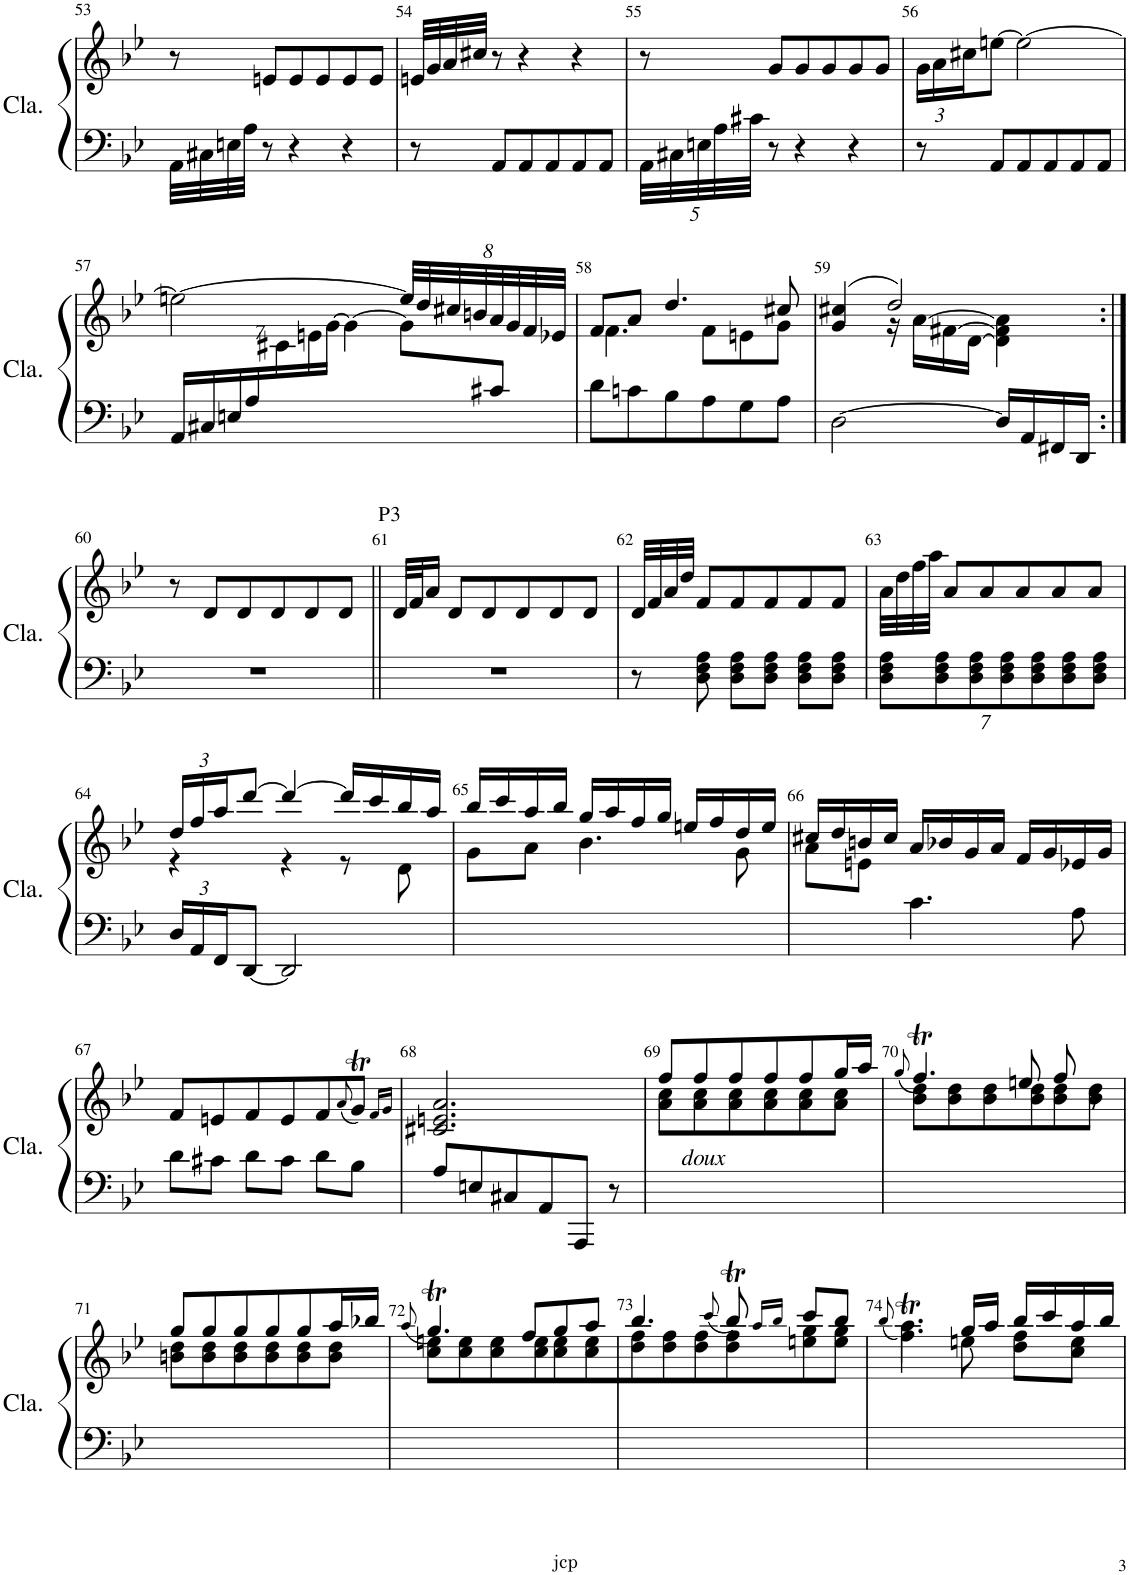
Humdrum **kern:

**kern	**kern
*part1	*part1
*staff2	*staff1
*I"Clavecin	*
*I'Cla.	*
!!LO:PB:g=z
*clefF4	*clefG2
*k[b-e-]	*k[b-e-]
*M3/4	*M3/4
=53	=53
32AA\LLL	8r
32C#X\	.
32En\	.
32A\JJJ	.
8r	8en/L
4r	8e/
.	8e/
4r	8e/
.	8e/J
=54	=54
8r	32en/LLL
.	32g/
.	32a/
.	32cc#X/JJJ
8AA/L	8r
8AA/	4r
8AA/	.
8AA/	4r
8AA/J	.
=55	=55
*Xbrackettup	*
40AA\LLL	8r
40C#X\	.
40En\	.
40A\	.
40c#X\JJJ	.
8r	8g/L
4r	8g/
.	8g/
4r	8g/
.	8g/J
=56	=56
*	*Xbrackettup
8r	24g\LL
.	24a\
.	24cc#X\J
8AA/L	[8een\J
8AA/	2ee\_
8AA/	.
8AA/	.
8AA/J	.
!!LO:LB:g=z
=57	=57
*	*^
28AA/LL	2een\_	7ryy
28C#X/	.	.
28En/	.	.
28A/	.	.
56%27ryy	.	28c#X\
.	.	28en\
.	.	[28g\JJ
.	.	4g\_
.	32ee/LLL]	8g\L]
.	32dd/	.
.	32cc#X/	.
.	32bn/	.
8c#X/J	32a/	8ryy
.	32g/	.
.	32f/	.
.	32e-X/JJJ	.
=58	=58	=58
8d\L	8f/L	4.f\
8cn\	8a/J	.
8B-\	4.dd/	.
8A\	.	8f\L
8G\	.	8en\
8A\J	8cc#X/	8g\J
=59	=59	=59
[2D\	(4g/ 4cc#X/	4ryy
.	2dd/)	16r
.	.	[>16a\LL
.	.	[>16f#X\
.	.	[>16d\JJ
16D/LL]	.	4d\] 4f#\] 4a\]
16AA/	.	.
16FF#X/	.	.
16DD/JJ	.	.
*	*v	*v
!!LO:LB:g=z
=60:|!	=60:|!
2.r	8r
.	8d/L
.	8d/
.	8d/
.	8d/
.	8d/J
=61||	=61||
!	!LO:TX:a:t=P3
2.r	32d/LLL
.	32f/J
.	16a/JJ
.	8d/L
.	8d/
.	8d/
.	8d/
.	8d/J
=62	=62
8r	32d/LLL
.	32f/
.	32a/
.	32dd/JJJ
8D\ 8F\ 8A\	8f/L
8D\ 8F\ 8A\L	8f/
8D\ 8F\ 8A\J	8f/
8D\ 8F\ 8A\L	8f/
8D\ 8F\ 8A\J	8f/J
=63	=63
28%3D\ 28%3F\ 28%3A\L	32a\LLL
.	32dd\
.	32ff\
.	32aa\JJJ
28%3D\ 28%3F\ 28%3A\	.
.	8a/L
28%3D\ 28%3F\ 28%3A\	.
.	8a/
28%3D\ 28%3F\ 28%3A\	.
.	8a/
28%3D\ 28%3F\ 28%3A\	.
.	8a/
28%3D\ 28%3F\ 28%3A\	.
.	8a/J
28%3D\ 28%3F\ 28%3A\J	.
!!LO:LB:g=z
=64	=64
*	*^
24D/LL	24dd/LL	4r
24AA/	24ff/	.
24FF/J	24aa/J	.
[8DD/J	[8ddd/J	.
2DD/]	4ddd/_	4r
.	16ddd/LL]	8r
.	16ccc/	.
.	16bb-/	8d\
.	16aa/JJ	.
=65	=65	=65
2.ryy	16bb-/LL	8g\L
.	16ccc/	.
.	16aa/	8a\J
.	16bb-/JJ	.
.	16gg/LL	4.b-\
.	16aa/	.
.	16ff/	.
.	16gg/JJ	.
.	16een/LL	.
.	16ff/	.
.	16dd/	8g\
.	16ee/JJ	.
=66	=66	=66
4ryy	16cc#X/LL	8a\L
.	16dd/	.
.	16bn/	8en\J
.	16cc#/JJ	.
4.c\	16a/LL	2ryy
.	16b-X/	.
.	16g/	.
.	16a/JJ	.
.	16f/LL	.
.	16g/	.
8A\	16e-X/	.
.	16g/JJ	.
*	*v	*v
!!LO:LB:g=z
=67	=67
8d\L	8f/L
8c#X\J	8en/
8d\L	8f/
8c#\J	8e/
8d\L	8f/
.	(8qa/
8B-\J	8gT/J)
.	16qf/LL
.	16qg/JJ
=68	=68
8A/L	2.c#X/ 2.en/ 2.a/
8En/	.
8C#X/	.
8AA/	.
8AAA/J	.
8r	.
=69	=69
*	*^
!	!LO:TX:b:i:t=doux	!
2.ryy	8ff/L	8a\ 8cc\L
.	8ff/	8a\ 8cc\
.	8ff/	8a\ 8cc\
.	8ff/	8a\ 8cc\
.	8ff/	8a\ 8cc\
.	16gg/L	8a\ 8cc\J
.	16aa/JJ	.
=70	=70	=70
.	(8qgg/	.
2.ryy	4.ffT/)	8b-\ 8dd\L
.	.	8b-\ 8dd\
.	.	8b-\ 8dd\
.	8een/	8b-\ 8dd\
.	8ff/	8b-\ 8dd\
.	8r	8b-\ 8dd\J
!!LO:LB:g=z	!!
=71	=71	=71
2.ryy	8gg/L	8bn\ 8dd\L
.	8gg/	8b\ 8dd\
.	8gg/	8b\ 8dd\
.	8gg/	8b\ 8dd\
.	8gg/	8b\ 8dd\
.	16aa/L	8b\ 8dd\J
.	16bb-X/JJ	.
=72	=72	=72
.	(8qaa/	.
2.ryy	4.ggT/)	8cc\ 8een\L
.	.	8cc\ 8ee\
.	.	8cc\ 8ee\
.	8ff/L	8cc\ 8ee\
.	8gg/	8cc\ 8ee\
.	8aa/J	8cc\ 8ee\
=73	=73	=73
2.ryy	4.bb-/	8dd\ 8ff\
.	.	8dd\ 8ff\
.	.	8dd\ 8ff\
.	(8qccc/	.
.	8bb-T/)	8dd\ 8ff\
.	16qaa/LL	.
.	16qbb-/JJ	.
.	8ccc/L	8een\ 8gg\
.	8bb-/J	8ee\ 8gg\J
=74	=74	=74
.	(8qbb-/	.
2.ryy	4.aat\)	4.ff\
.	16gg/LL	8een\
.	16aa/JJ	.
.	16bb-/LL	8dd\ 8ff\L
.	16ccc/	.
.	16aa/	8cc\ 8ee\J
.	16bb-/JJ	.
*	*v	*v
=	=
*-	*-
